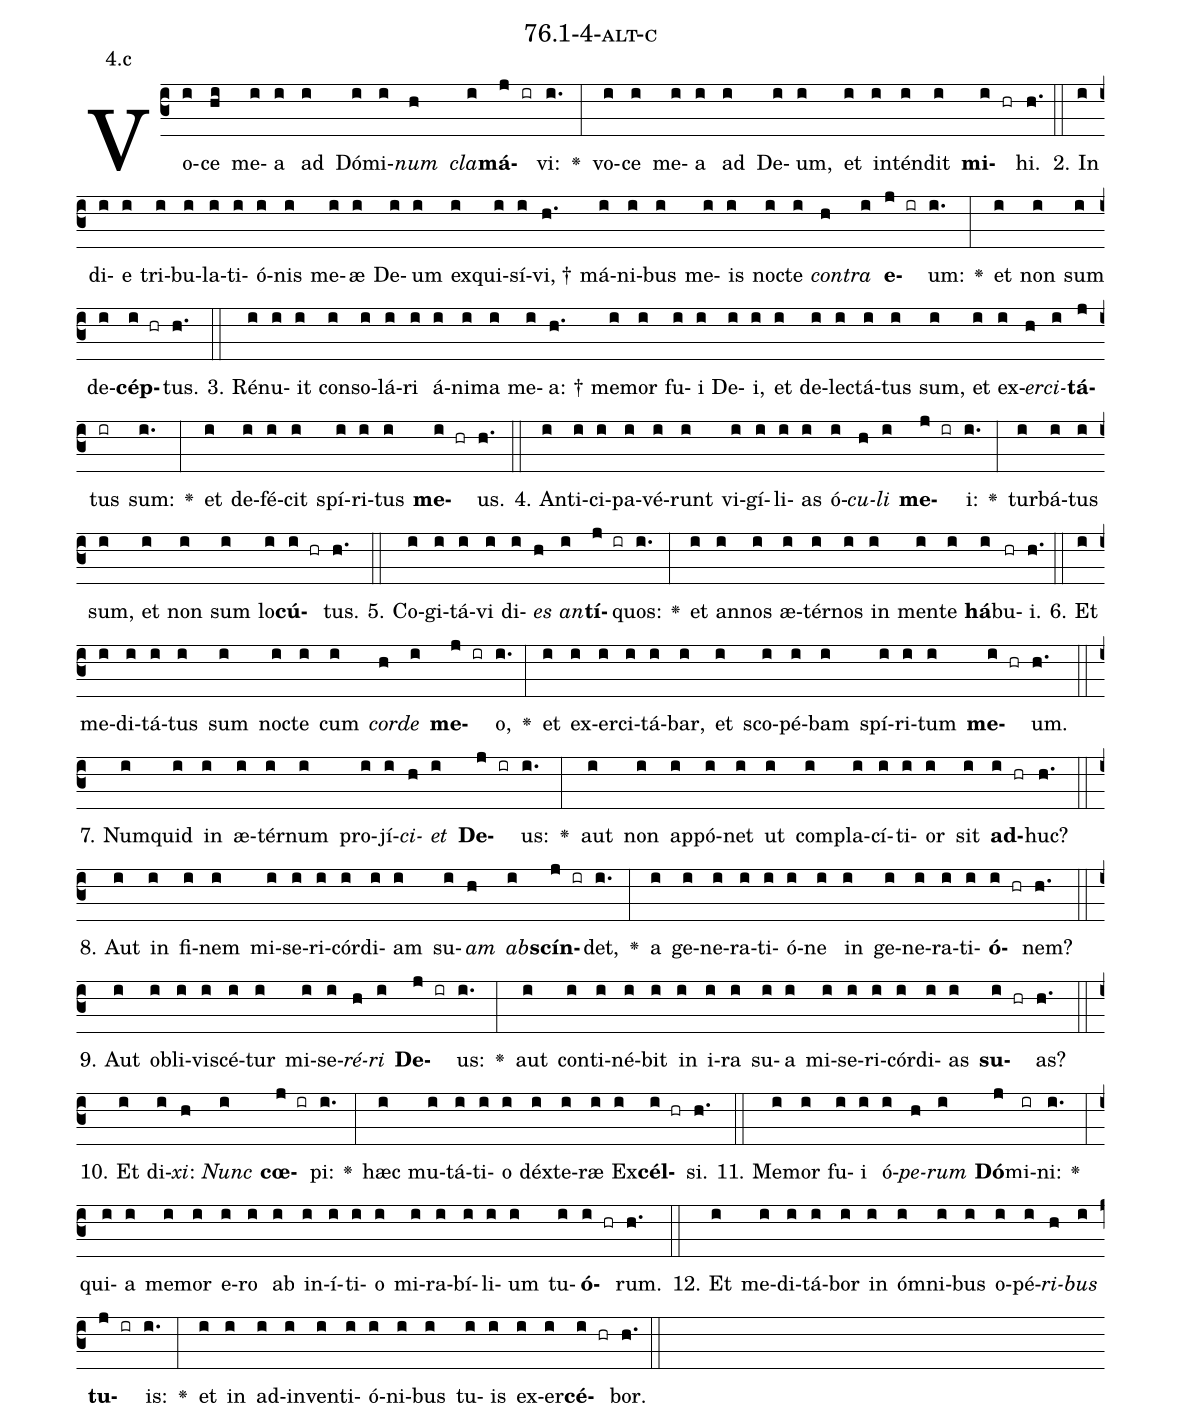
name: 76.1-4-alt-c;
annotation: 4.c;
%%
(c3)Vo(i)ce(hi) me(i)a(i) ad(i) Dó(i)mi(i)<i>num</i>(h) <i>cla</i>(i)<b>má</b>(j ir)vi:(i.) <v>\greheightstar</v>(:) vo(i)ce(i) me(i)a(i) ad(i) De(i)um,(i) et(i) in(i)tén(i)dit(i) <b>mi</b>(i hr)hi.(h.) (::)
2. In(i) di(i)e(i) tri(i)bu(i)la(i)ti(i)ó(i)nis(i) me(i)æ(i) De(i)um(i) ex(i)qui(i)sí(i)vi, †(h.) má(i)ni(i)bus(i) me(i)is(i) noc(i)te(i) <i>con</i>(h)<i>tra</i>(i) <b>e</b>(j ir)um:(i.) <v>\greheightstar</v>(:) et(i) non(i) sum(i) de(i)<b>cép</b>(i hr)tus.(h.) (::)
3. Ré(i)nu(i)it(i) con(i)so(i)lá(i)ri(i) á(i)ni(i)ma(i) me(i)a: †(h.) me(i)mor(i) fu(i)i(i) De(i)i,(i) et(i) de(i)lec(i)tá(i)tus(i) sum,(i) et(i) ex(i)<i>er</i>(h)<i>ci</i>(i)<b>tá</b>(j)tus(ir) sum:(i.) <v>\greheightstar</v>(:) et(i) de(i)fé(i)cit(i) spí(i)ri(i)tus(i) <b>me</b>(i hr)us.(h.) (::)
4. An(i)ti(i)ci(i)pa(i)vé(i)runt(i) vi(i)gí(i)li(i)as(i) ó(i)<i>cu</i>(h)<i>li</i>(i) <b>me</b>(j ir)i:(i.) <v>\greheightstar</v>(:) tur(i)bá(i)tus(i) sum,(i) et(i) non(i) sum(i) lo(i)<b>cú</b>(i hr)tus.(h.) (::)
5. Co(i)gi(i)tá(i)vi(i) di(i)<i>es</i>(h) <i>an</i>(i)<b>tí</b>(j ir)quos:(i.) <v>\greheightstar</v>(:) et(i) an(i)nos(i) æ(i)tér(i)nos(i) in(i) men(i)te(i) <b>há</b>(i)bu(hr)i.(h.) (::)
6. Et(i) me(i)di(i)tá(i)tus(i) sum(i) noc(i)te(i) cum(i) <i>cor</i>(h)<i>de</i>(i) <b>me</b>(j ir)o,(i.) <v>\greheightstar</v>(:) et(i) ex(i)er(i)ci(i)tá(i)bar,(i) et(i) sco(i)pé(i)bam(i) spí(i)ri(i)tum(i) <b>me</b>(i hr)um.(h.) (::)
7. Num(i)quid(i) in(i) æ(i)tér(i)num(i) pro(i)jí(i)<i>ci</i>(h)<i>et</i>(i) <b>De</b>(j ir)us:(i.) <v>\greheightstar</v>(:) aut(i) non(i) ap(i)pó(i)net(i) ut(i) com(i)pla(i)cí(i)ti(i)or(i) sit(i) <b>ad</b>(i hr)huc?(h.) (::)
8. Aut(i) in(i) fi(i)nem(i) mi(i)se(i)ri(i)cór(i)di(i)am(i) su(i)<i>am</i>(h) <i>ab</i>(i)<b>scín</b>(j ir)det,(i.) <v>\greheightstar</v>(:) a(i) ge(i)ne(i)ra(i)ti(i)ó(i)ne(i) in(i) ge(i)ne(i)ra(i)ti(i)<b>ó</b>(i hr)nem?(h.) (::)
9. Aut(i) ob(i)li(i)vi(i)scé(i)tur(i) mi(i)se(i)<i>ré</i>(h)<i>ri</i>(i) <b>De</b>(j ir)us:(i.) <v>\greheightstar</v>(:) aut(i) con(i)ti(i)né(i)bit(i) in(i) i(i)ra(i) su(i)a(i) mi(i)se(i)ri(i)cór(i)di(i)as(i) <b>su</b>(i hr)as?(h.) (::)
10. Et(i) di(i)<i>xi</i>:(h) <i>Nunc</i>(i) <b>cœ</b>(j ir)pi:(i.) <v>\greheightstar</v>(:) hæc(i) mu(i)tá(i)ti(i)o(i) déx(i)te(i)ræ(i) Ex(i)<b>cél</b>(i hr)si.(h.) (::)
11. Me(i)mor(i) fu(i)i(i) ó(i)<i>pe</i>(h)<i>rum</i>(i) <b>Dó</b>(j)mi(ir)ni:(i.) <v>\greheightstar</v>(:) qui(i)a(i) me(i)mor(i) e(i)ro(i) ab(i) in(i)í(i)ti(i)o(i) mi(i)ra(i)bí(i)li(i)um(i) tu(i)<b>ó</b>(i hr)rum.(h.) (::)
12. Et(i) me(i)di(i)tá(i)bor(i) in(i) óm(i)ni(i)bus(i) o(i)pé(i)<i>ri</i>(h)<i>bus</i>(i) <b>tu</b>(j ir)is:(i.) <v>\greheightstar</v>(:) et(i) in(i) ad(i)in(i)ven(i)ti(i)ó(i)ni(i)bus(i) tu(i)is(i) ex(i)er(i)<b>cé</b>(i hr)bor.(h.) (::)
